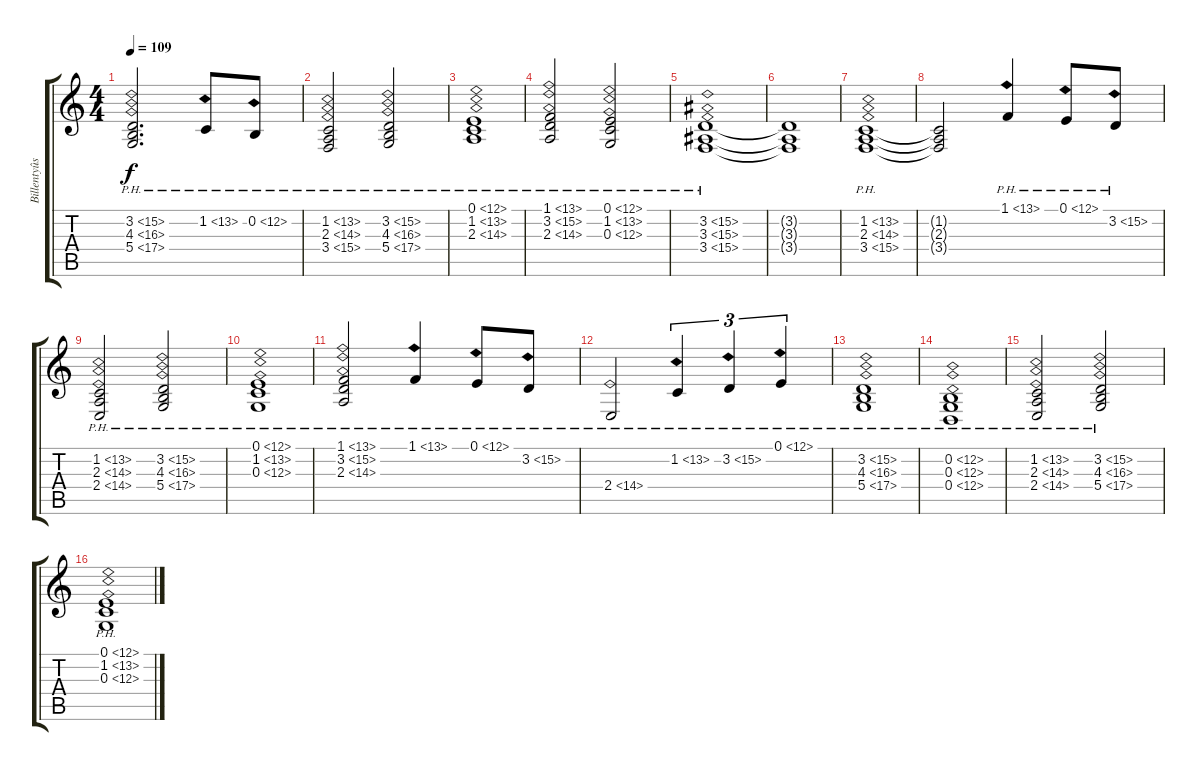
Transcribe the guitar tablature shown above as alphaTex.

\track ("Billentyûs 2 violinban (Jon Lord)" "Billentyûs") {instrument percussiveorgan}
\staff {score tabs}
\tuning (E4 B3 G3 D3 A2 E2) {hide}
\ts (4 4)
\tempo 109
\clef g2
\ks c
(3.2{ph 12} 4.3{ph 12} 5.4{ph 12}).2{d dy f} 1.2{ph 12}.8 0.2{ph 12}.8 |
(1.2{ph 12} 2.3{ph 12} 3.4{ph 12}).2 (3.2{ph 12} 4.3{ph 12} 5.4{ph 12}).2 |
(0.1{ph 12} 1.2{ph 12} 2.3{ph 12}).1 |
(1.1{ph 12} 3.2{ph 12} 2.3{ph 12}).2 (0.1{ph 12} 1.2{ph 12} 0.3{ph 12}).2 |
(3.2{ph 12} 3.3{ph 12} 3.4{ph 12}).1 |
(3.2{t} 3.3{t} 3.4{t}).1 |
(1.2{ph 12} 2.3{ph 12} 3.4{ph 12}).1 |
(1.2{t} 2.3{t} 3.4{t}).2 1.1{ph 12}.4 0.1{ph 12}.8 3.2{ph 12}.8 |
(1.2{ph 12} 2.3{ph 12} 2.4{ph 12}).2 (3.2{ph 12} 4.3{ph 12} 5.4{ph 12}).2 |
(0.1{ph 12} 1.2{ph 12} 0.3{ph 12}).1 |
(1.1{ph 12} 3.2{ph 12} 2.3{ph 12}).2 1.1{ph 12}.4 0.1{ph 12}.8 3.2{ph 12}.8 |
2.4{ph 12}.2 1.2{ph 12}.4{tu (3 2)} 3.2{ph 12}.4{tu (3 2)} 0.1{ph 12}.4{tu (3 2)} |
(3.2{ph 12} 4.3{ph 12} 5.4{ph 12}).1 |
(0.2{ph 12} 0.3{ph 12} 0.4{ph 12}).1 |
(1.2{ph 12} 2.3{ph 12} 2.4{ph 12}).2 (3.2{ph 12} 4.3{ph 12} 5.4{ph 12}).2 |
(0.1{ph 12} 1.2{ph 12} 0.3{ph 12}).1
